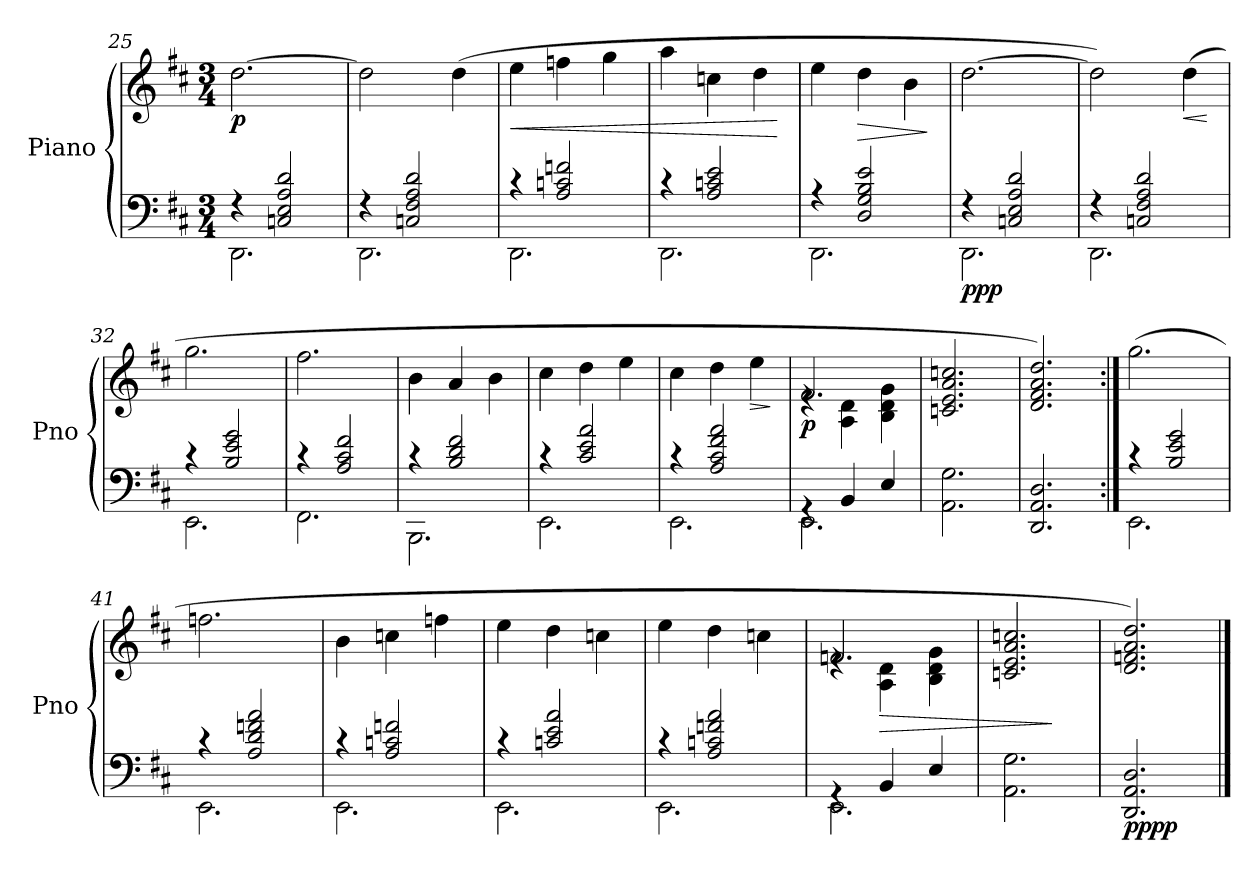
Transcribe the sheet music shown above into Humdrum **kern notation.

**kern	**kern	**dynam
*part1	*part1	*part1
*staff2	*staff1	*staff1/2
*I"Piano	*	*
*I'Pno	*	*
*clefF4	*clefG2	*
*k[f#c#]	*k[f#c#]	*
*M3/4	*M3/4	*
=25	=25	=25
*^	*	*
!	!	!	!LO:DY:b
4r	2.DD<\	[2.dd\	p
2Cn/ 2E/ 2A/ 2d/	.	.	.
=26	=26	=26	=26
4r	2.DD<\	2dd\]	.
2Cn/ 2F#/ 2A/ 2d/	.	.	.
.	.	(>4dd\	.
!!LO:PB:g=z
=27	=27	=27	=27
!	!	!	!LO:HP:b
4r	2.DD<\	4ee\	<
2A/ 2cn/ 2fn/	.	4ffn\	.
.	.	4gg\	.
=28	=28	=28	=28
4r	2.DD<\	4aa\	.
2A/ 2cn/ 2e/	.	4ccn\	.
.	.	4dd\	.
*v	*v	*	*
.	.	[
=29	=29	=29
*^	*	*
!	!	!	!LO:DY:b=2
!	!	!	!LO:DY:n=1:b
4r	2.DD<\	4ee\	p mp
!	!	!	!LO:HP:b
2D/ 2G/ 2B/ 2e/	.	4dd\	>
.	.	4b\	.
*v	*v	*	*
.	.	]
=30	=30	=30
*^	*	*
!	!	!	!LO:DY:b=2
!	!	!	!LO:DY:n=1:b
4r	2.DD<\	[2.dd\	pp p
2Cn/ 2E/ 2A/ 2d/	.	.	.
=31	=31	=31	=31
4r	2.DD<\	2dd\])	.
2Cn/ 2F#/ 2A/ 2d/	.	.	.
!	!	!	!LO:HP:b
.	.	(>4dd\	<
*v	*v	*	*
.	.	[
!!LO:LB:g=z
=32	=32	=32
*^	*	*
!	!	!	!LO:DY:b=2
!	!	!	!LO:DY:n=1:b
4r	2.EE<\	2.gg\	p mp
2B/ 2e/ 2g/	.	.	.
=33	=33	=33	=33
4r	2.FF#<\	2.ff#\	.
2A/ 2c#/ 2f#/	.	.	.
=34	=34	=34	=34
4r	2.BBB<\	4b\	.
2B/ 2d/ 2f#/	.	4a/	.
.	.	4b\	.
=35	=35	=35	=35
4r	2.EE<\	4cc#\	.
2c#/ 2e/ 2a/	.	4dd\	.
.	.	4ee\	.
!!LO:LB:g=z
=36	=36	=36	=36
4r	2.EE<\	4cc#\	.
2A/ 2c#/ 2f#/ 2a/	.	4dd\	.
!	!	!	!LO:HP:b
.	.	4ee\	>
*v	*v	*	*
.	.	]
=37	=37	=37
*^	*^	*
!	!	!	!	!LO:DY:b
4rGG	2.EE<\	2.f#/	4re	p
4BB/	.	.	4A\<< 4d\<<	.
4E/	.	.	4B\<<< 4d\<<< 4g\<<<	.
*v	*v	*	*	*
*	*v	*v	*
=38	=38	=38
2.AA\<< 2.G\<<	2.cn/ 2.e/ 2.a/ 2.ccn/	.
=39	=39	=39
2.DD/<<< 2.AA/<<< 2.D/<<<	2.d/ 2.f#/ 2.a/ 2.dd/)	.
!!LO:LB:g=z
=40:|!	=40:|!	=40:|!
*^	*	*
!	!	!	!LO:DY:b=2
!	!	!	!LO:DY:n=1:b
4r	2.EE<\	(>2.gg\	p mp
2B/ 2e/ 2g/	.	.	.
=41	=41	=41	=41
4r	2.EE<\	2.ffn\	.
2A/ 2d/ 2fn/ 2a/	.	.	.
=42	=42	=42	=42
4r	2.EE<\	4b\	.
2A/ 2cn/ 2fn/	.	4ccn\	.
.	.	4ffn\	.
=43	=43	=43	=43
4r	2.EE<\	4ee\	.
2cn/ 2e/ 2a/	.	4dd\	.
.	.	4ccn\	.
!!LO:PB:g=z
=44	=44	=44	=44
4r	2.EE<\	4ee\	.
2A/ 2cn/ 2fn/ 2a/	.	4dd\	.
.	.	4ccn\	.
=45	=45	=45	=45
*	*	*^	*
4rGG	2.EE<\	2.fn/	4re	.
!	!	!	!	!LO:HP:b
4BB/	.	.	4A\<< 4d\<<	>
4E/	.	.	4B\<<< 4d\<<< 4g\<<<	.
*v	*v	*	*	*
*	*v	*v	*
=46	=46	=46
2.AA\<< 2.G\<<	2.cn/ 2.e/ 2.a/ 2.ccn/	.
.	.	]
=47	=47	=47
!	!	!LO:DY:b=2
!	!	!LO:DY:n=1:b
2.DD/<<< 2.AA/<<< 2.D/<<<	2.d/ 2.fn/ 2.a/ 2.dd/)	pp pp
==	==	==
*-	*-	*-
